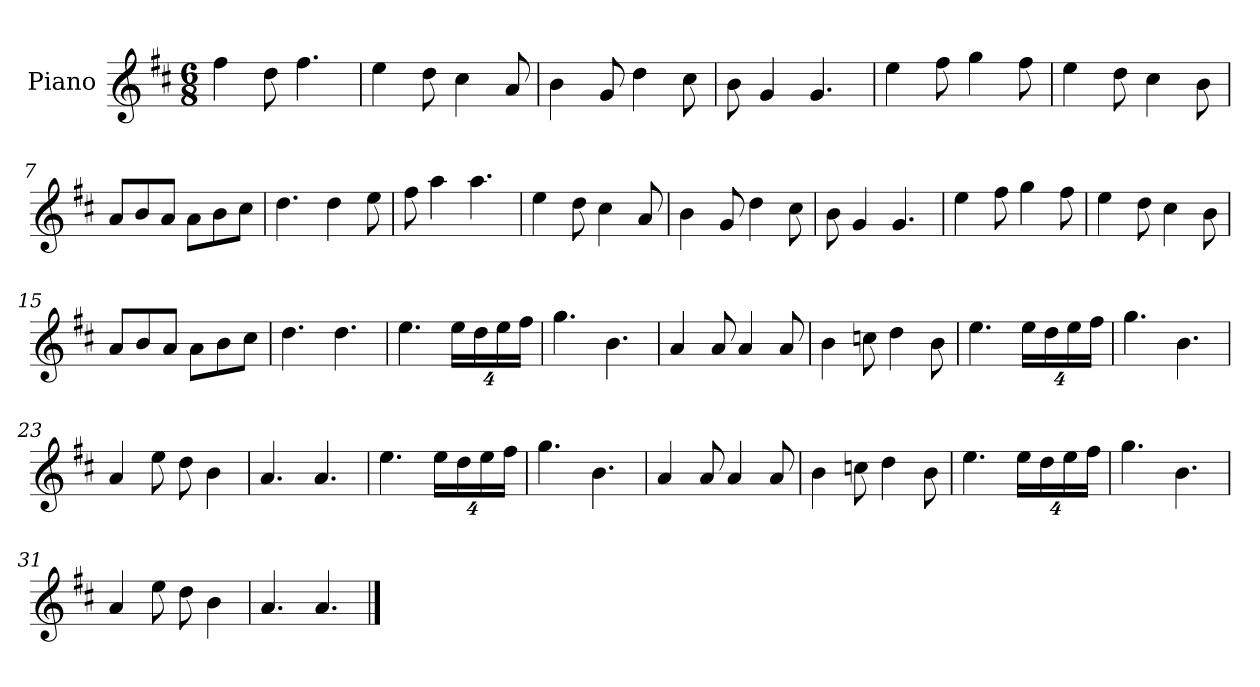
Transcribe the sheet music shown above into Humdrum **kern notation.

**kern
*part1
*staff1
*I"Piano
*I'Pno
*clefG2
*k[f#c#]
*M6/8
=1
4ff#\
8dd\
4.ff#\
=2
4ee\
8dd\
4cc#\
8a/
=3
4b\
8g/
4dd\
8cc#\
=4
8b\
4g/
4.g/
=5
4ee\
8ff#\
4gg\
8ff#\
=6
4ee\
8dd\
4cc#\
8b\
=7
8a/L
8b/
8a/J
8a\L
8b\
8cc#\J
=8
4.dd\
4dd\
8ee\
=9
8ff#\
4aa\
4.aa\
=10
4ee\
8dd\
4cc#\
8a/
=11
4b\
8g/
4dd\
8cc#\
=12
8b\
4g/
4.g/
=13
4ee\
8ff#\
4gg\
8ff#\
=14
4ee\
8dd\
4cc#\
8b\
=15
8a/L
8b/
8a/J
8a\L
8b\
8cc#\J
=16
4.dd\
4.dd\
=17
4.ee\
32%3ee\L
32%3dd\
32%3ee\
32%3ff#\J
=18
4.gg\
4.b\
=19
4a/
8a/
4a/
8a/
=20
4b\
8ccn\
4dd\
8b\
=21
4.ee\
32%3ee\L
32%3dd\
32%3ee\
32%3ff#\J
=22
4.gg\
4.b\
=23
4a/
8ee\
8dd\
4b\
=24
4.a/
4.a/
=25
4.ee\
32%3ee\L
32%3dd\
32%3ee\
32%3ff#\J
=26
4.gg\
4.b\
=27
4a/
8a/
4a/
8a/
=28
4b\
8ccn\
4dd\
8b\
=29
4.ee\
32%3ee\L
32%3dd\
32%3ee\
32%3ff#\J
=30
4.gg\
4.b\
=31
4a/
8ee\
8dd\
4b\
=32
4.a/
4.a/
==
*-
